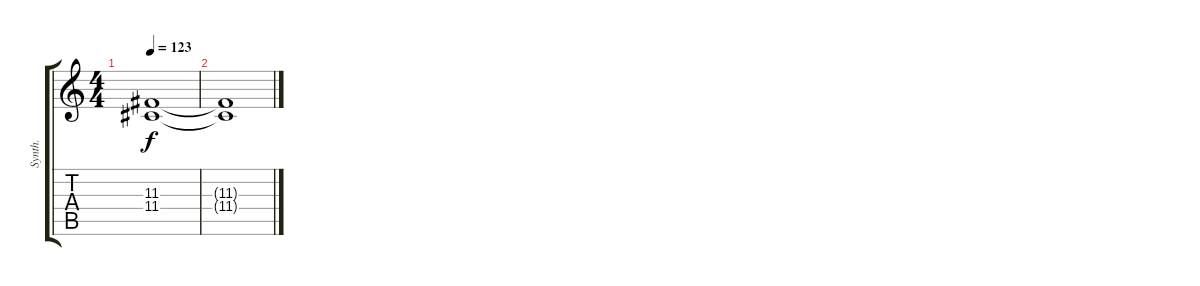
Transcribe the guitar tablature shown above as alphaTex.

\track ("Synth." "Synth.") {instrument pad2warm}
\staff {score tabs}
\tuning (E4 B3 G3 D3 A2 E2) {hide}
\ts (4 4)
\tempo 123
\clef g2
\ks c
(11.3{t} 11.4{t}).1{dy f volume 0} |
(11.3{t} 11.4{t}).1
